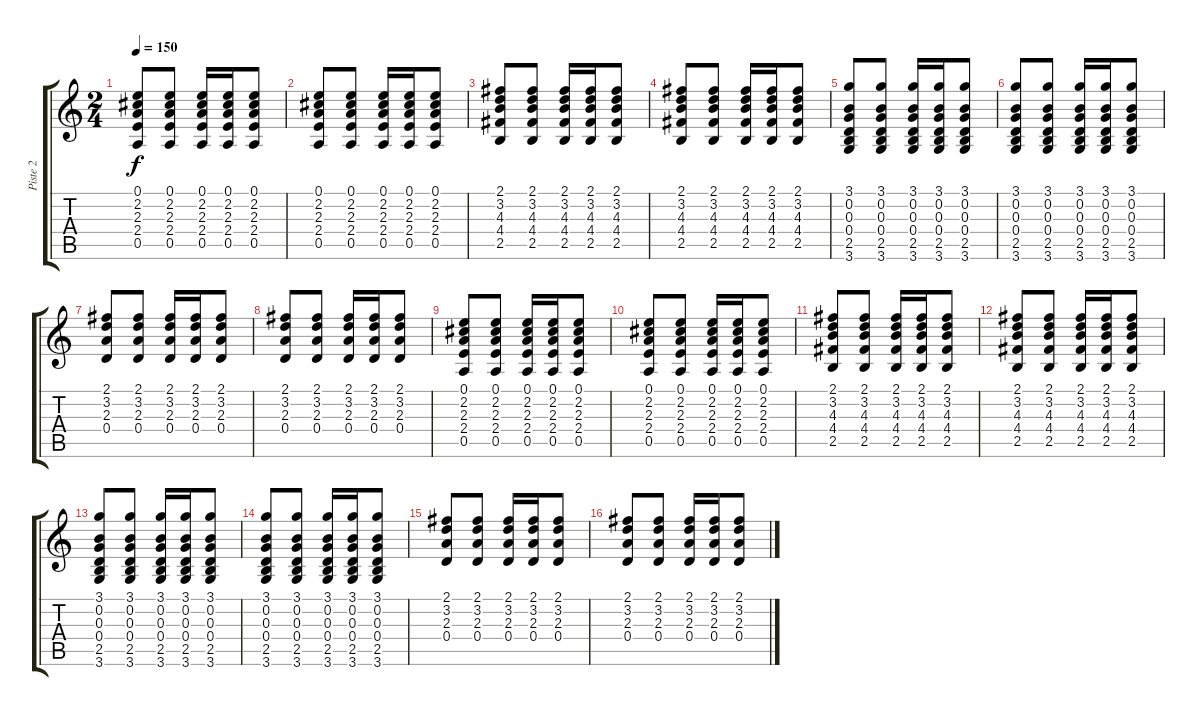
\track ("Piste 2" "Piste 2") {instrument acousticguitarsteel}
\staff {score tabs}
\tuning (E4 B3 G3 D3 A2 E2) {hide}
\ts (2 4)
\tempo 150
\clef g2
\ks c
(0.1 2.2 2.3 2.4 0.5).8{dy f} (0.1 2.2 2.3 2.4 0.5).8 (0.1 2.2 2.3 2.4 0.5).16 (0.1 2.2 2.3 2.4 0.5).16 (0.1 2.2 2.3 2.4 0.5).8 |
(0.1 2.2 2.3 2.4 0.5).8 (0.1 2.2 2.3 2.4 0.5).8 (0.1 2.2 2.3 2.4 0.5).16 (0.1 2.2 2.3 2.4 0.5).16 (0.1 2.2 2.3 2.4 0.5).8 |
(2.1 3.2 4.3 4.4 2.5).8 (2.1 3.2 4.3 4.4 2.5).8 (2.1 3.2 4.3 4.4 2.5).16 (2.1 3.2 4.3 4.4 2.5).16 (2.1 3.2 4.3 4.4 2.5).8 |
(2.1 3.2 4.3 4.4 2.5).8 (2.1 3.2 4.3 4.4 2.5).8 (2.1 3.2 4.3 4.4 2.5).16 (2.1 3.2 4.3 4.4 2.5).16 (2.1 3.2 4.3 4.4 2.5).8 |
(3.1 0.2 0.3 0.4 2.5 3.6).8 (3.1 0.2 0.3 0.4 2.5 3.6).8 (3.1 0.2 0.3 0.4 2.5 3.6).16 (3.1 0.2 0.3 0.4 2.5 3.6).16 (3.1 0.2 0.3 0.4 2.5 3.6).8 |
(3.1 0.2 0.3 0.4 2.5 3.6).8 (3.1 0.2 0.3 0.4 2.5 3.6).8 (3.1 0.2 0.3 0.4 2.5 3.6).16 (3.1 0.2 0.3 0.4 2.5 3.6).16 (3.1 0.2 0.3 0.4 2.5 3.6).8 |
(2.1 3.2 2.3 0.4).8 (2.1 3.2 2.3 0.4).8 (2.1 3.2 2.3 0.4).16 (2.1 3.2 2.3 0.4).16 (2.1 3.2 2.3 0.4).8 |
(2.1 3.2 2.3 0.4).8 (2.1 3.2 2.3 0.4).8 (2.1 3.2 2.3 0.4).16 (2.1 3.2 2.3 0.4).16 (2.1 3.2 2.3 0.4).8 |
(0.1 2.2 2.3 2.4 0.5).8 (0.1 2.2 2.3 2.4 0.5).8 (0.1 2.2 2.3 2.4 0.5).16 (0.1 2.2 2.3 2.4 0.5).16 (0.1 2.2 2.3 2.4 0.5).8 |
(0.1 2.2 2.3 2.4 0.5).8 (0.1 2.2 2.3 2.4 0.5).8 (0.1 2.2 2.3 2.4 0.5).16 (0.1 2.2 2.3 2.4 0.5).16 (0.1 2.2 2.3 2.4 0.5).8 |
(2.1 3.2 4.3 4.4 2.5).8 (2.1 3.2 4.3 4.4 2.5).8 (2.1 3.2 4.3 4.4 2.5).16 (2.1 3.2 4.3 4.4 2.5).16 (2.1 3.2 4.3 4.4 2.5).8 |
(2.1 3.2 4.3 4.4 2.5).8 (2.1 3.2 4.3 4.4 2.5).8 (2.1 3.2 4.3 4.4 2.5).16 (2.1 3.2 4.3 4.4 2.5).16 (2.1 3.2 4.3 4.4 2.5).8 |
(3.1 0.2 0.3 0.4 2.5 3.6).8 (3.1 0.2 0.3 0.4 2.5 3.6).8 (3.1 0.2 0.3 0.4 2.5 3.6).16 (3.1 0.2 0.3 0.4 2.5 3.6).16 (3.1 0.2 0.3 0.4 2.5 3.6).8 |
(3.1 0.2 0.3 0.4 2.5 3.6).8 (3.1 0.2 0.3 0.4 2.5 3.6).8 (3.1 0.2 0.3 0.4 2.5 3.6).16 (3.1 0.2 0.3 0.4 2.5 3.6).16 (3.1 0.2 0.3 0.4 2.5 3.6).8 |
(2.1 3.2 2.3 0.4).8 (2.1 3.2 2.3 0.4).8 (2.1 3.2 2.3 0.4).16 (2.1 3.2 2.3 0.4).16 (2.1 3.2 2.3 0.4).8 |
(2.1 3.2 2.3 0.4).8 (2.1 3.2 2.3 0.4).8 (2.1 3.2 2.3 0.4).16 (2.1 3.2 2.3 0.4).16 (2.1 3.2 2.3 0.4).8
